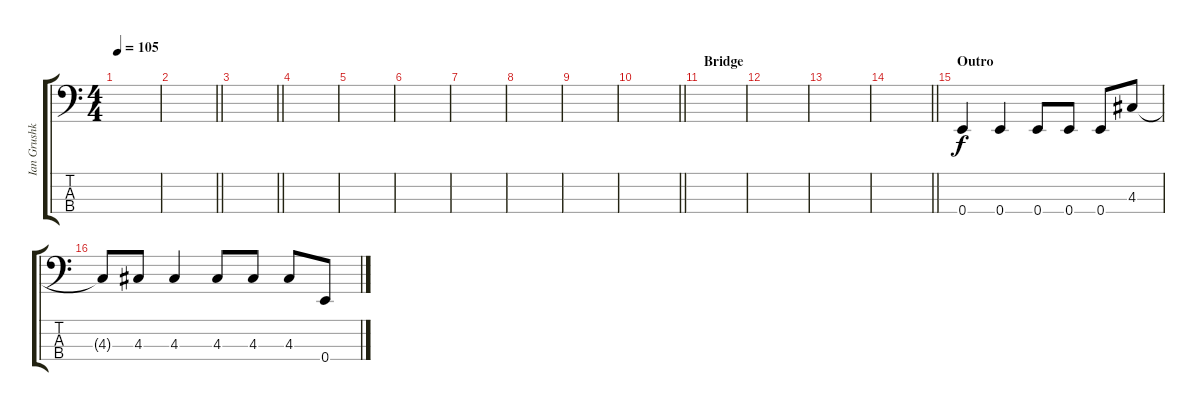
\track ("Ian Grushka Fade" "Ian Grushk") {instrument electricbassfinger}
\staff {score tabs}
\tuning (G2 D2 A1 E1) {hide}
\ts (4 4)
\tempo 105
\clef f4
\ks c
|
\barLineRight lightlight
|
\barLineRight lightlight
|
|
|
|
|
|
|
\barLineRight lightlight
|
\section ("" "Bridge")
|
|
|
\barLineRight lightlight
|
\section ("" "Outro")
0.4.4{volume 7} 0.4.4 0.4.8 0.4.8 0.4.8 4.3.8 |
4.3{t}.8 4.3.8 4.3.4 4.3.8 4.3.8 4.3.8 0.4.8
